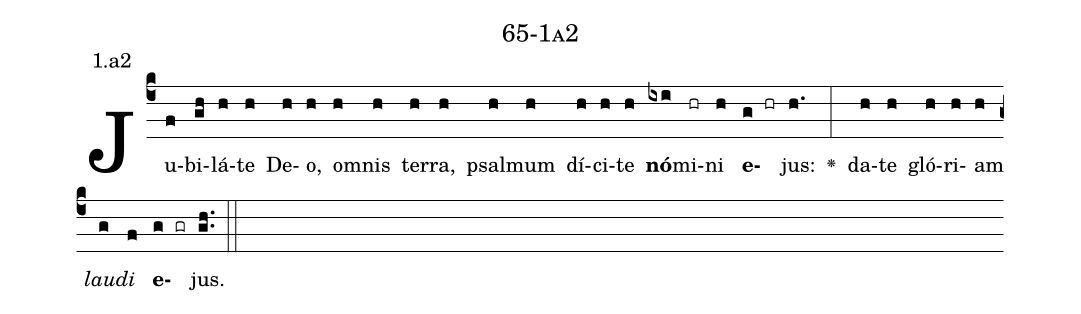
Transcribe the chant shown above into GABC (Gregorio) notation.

name: 65-1a2;
annotation: 1.a2;
%%
(c4)Ju(f)bi(gh)lá(h)te(h) De(h)o,(h) om(h)nis(h) ter(h)ra,(h) psal(h)mum(h) dí(h)ci(h)te(h) <b>nó</b>(ixi)mi(hr)ni(h) <b>e</b>(g hr)jus:(h.) <v>\greheightstar</v>(:) da(h)te(h) gló(h)ri(h)am(h) <i>lau</i>(g)<i>di</i>(f) <b>e</b>(g gr)jus.(gh..) (::)


%E(h) u(h) o(g) u(f) a(g) e.(gh..) (::)
